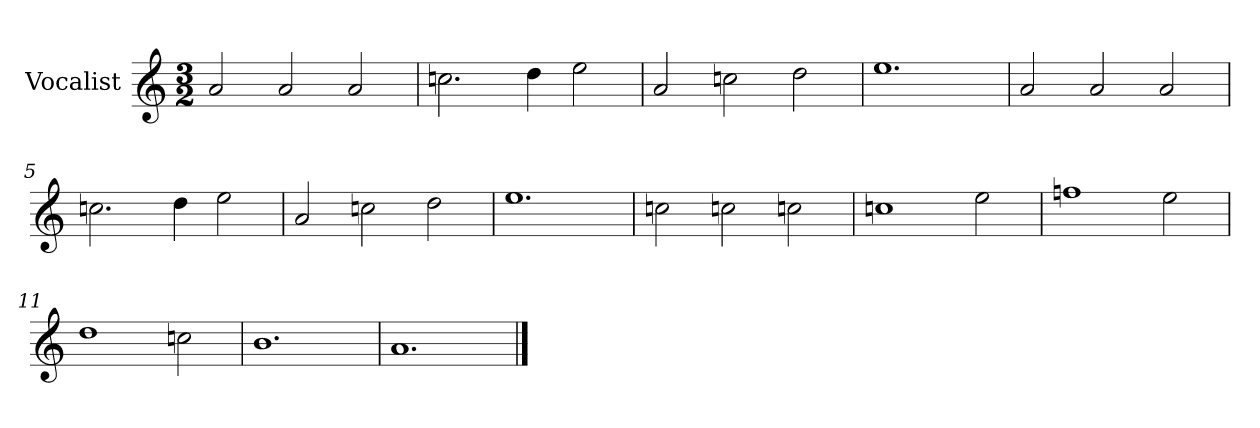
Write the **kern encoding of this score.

**kern
*part1
*staff1
*I"Vocalist
*k[]
*a:
*M3/2
=
2a
2a
2a
=1
2.ccn
4dd
2ee
=2
2a
2ccn
2dd
=3
1.ee
=4
2a
2a
2a
=5
2.ccn
4dd
2ee
=6
2a
2ccn
2dd
=7
1.ee
=8
2ccn
2ccn
2ccn
=9
1ccn
2ee
=10
1ffn
2ee
=11
1dd
2ccn
=12
1.b
=13
1.a
==
*-
